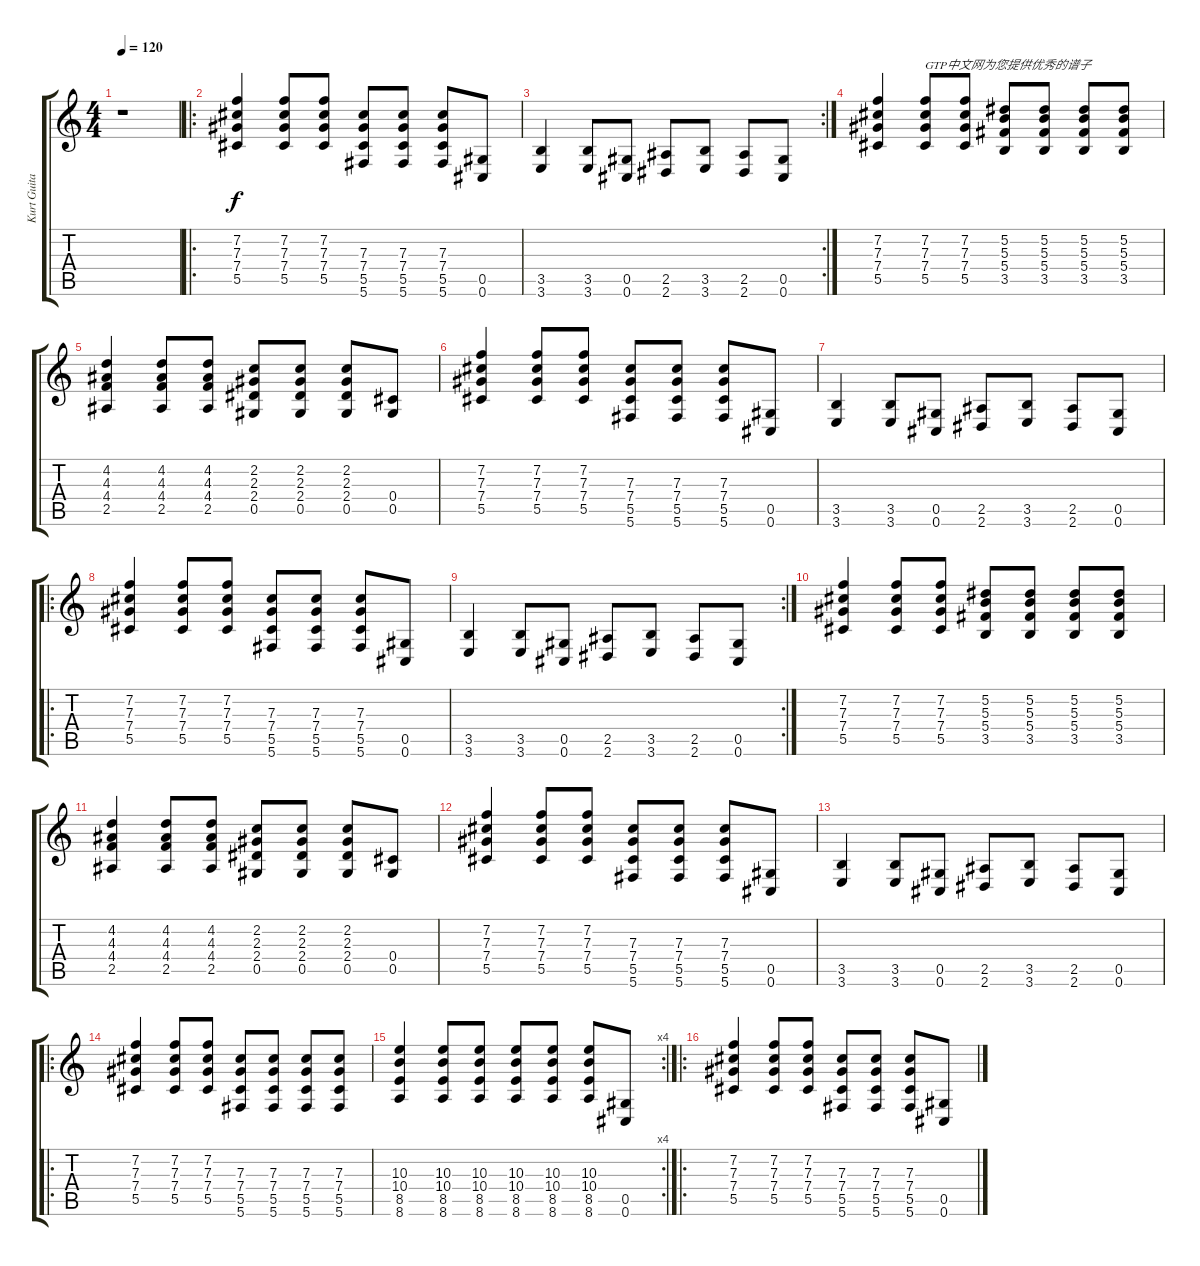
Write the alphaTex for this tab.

\track ("Kurt Guitar" "Kurt Guita") {instrument distortionguitar}
\staff {score tabs}
\tuning (Eb4 Bb3 Gb3 Db3 Ab2 Db2) {hide}
\ts (4 4)
\tempo 120
\clef g2
\ks c
r.1{dy f instrument distortionguitar} |
\ro
(7.2 7.3 7.4 5.5).4 (7.2 7.3 7.4 5.5).8 (7.2 7.3 7.4 5.5).8 (7.3 7.4 5.5 5.6).8 (7.3 7.4 5.5 5.6).8 (7.3 7.4 5.5 5.6).8 (0.5 0.6).8 |
\rc 2
(3.5 3.6).4 (3.5 3.6).8 (0.5 0.6).8 (2.5 2.6).8 (3.5 3.6).8 (2.5 2.6).8 (0.5 0.6).8 |
(7.2 7.3 7.4 5.5).4 (7.2 7.3 7.4 5.5).8{txt "GTP中文网为您提供优秀的谱子"} (7.2 7.3 7.4 5.5).8 (5.2 5.3 5.4 3.5).8 (5.2 5.3 5.4 3.5).8 (5.2 5.3 5.4 3.5).8 (5.2 5.3 5.4 3.5).8 |
(4.2 4.3 4.4 2.5).4 (4.2 4.3 4.4 2.5).8 (4.2 4.3 4.4 2.5).8 (2.2 2.3 2.4 0.5).8 (2.2 2.3 2.4 0.5).8 (2.2 2.3 2.4 0.5).8 (0.4 0.5).8 |
(7.2 7.3 7.4 5.5).4 (7.2 7.3 7.4 5.5).8 (7.2 7.3 7.4 5.5).8 (7.3 7.4 5.5 5.6).8 (7.3 7.4 5.5 5.6).8 (7.3 7.4 5.5 5.6).8 (0.5 0.6).8 |
(3.5 3.6).4 (3.5 3.6).8 (0.5 0.6).8 (2.5 2.6).8 (3.5 3.6).8 (2.5 2.6).8 (0.5 0.6).8 |
\ro
(7.2 7.3 7.4 5.5).4 (7.2 7.3 7.4 5.5).8 (7.2 7.3 7.4 5.5).8 (7.3 7.4 5.5 5.6).8 (7.3 7.4 5.5 5.6).8 (7.3 7.4 5.5 5.6).8 (0.5 0.6).8 |
\rc 2
(3.5 3.6).4 (3.5 3.6).8 (0.5 0.6).8 (2.5 2.6).8 (3.5 3.6).8 (2.5 2.6).8 (0.5 0.6).8 |
(7.2 7.3 7.4 5.5).4 (7.2 7.3 7.4 5.5).8 (7.2 7.3 7.4 5.5).8 (5.2 5.3 5.4 3.5).8 (5.2 5.3 5.4 3.5).8 (5.2 5.3 5.4 3.5).8 (5.2 5.3 5.4 3.5).8 |
(4.2 4.3 4.4 2.5).4 (4.2 4.3 4.4 2.5).8 (4.2 4.3 4.4 2.5).8 (2.2 2.3 2.4 0.5).8 (2.2 2.3 2.4 0.5).8 (2.2 2.3 2.4 0.5).8 (0.4 0.5).8 |
(7.2 7.3 7.4 5.5).4 (7.2 7.3 7.4 5.5).8 (7.2 7.3 7.4 5.5).8 (7.3 7.4 5.5 5.6).8 (7.3 7.4 5.5 5.6).8 (7.3 7.4 5.5 5.6).8 (0.5 0.6).8 |
(3.5 3.6).4 (3.5 3.6).8 (0.5 0.6).8 (2.5 2.6).8 (3.5 3.6).8 (2.5 2.6).8 (0.5 0.6).8 |
\ro
(7.2 7.3 7.4 5.5).4 (7.2 7.3 7.4 5.5).8 (7.2 7.3 7.4 5.5).8 (7.3 7.4 5.5 5.6).8 (7.3 7.4 5.5 5.6).8 (7.3 7.4 5.5 5.6).8 (7.3 7.4 5.5 5.6).8 |
\rc 4
(10.3 10.4 8.5 8.6).4 (10.3 10.4 8.5 8.6).8 (10.3 10.4 8.5 8.6).8 (10.3 10.4 8.5 8.6).8 (10.3 10.4 8.5 8.6).8 (10.3 10.4 8.5 8.6).8 (0.5 0.6).8 |
\ro
(7.2 7.3 7.4 5.5).4 (7.2 7.3 7.4 5.5).8 (7.2 7.3 7.4 5.5).8 (7.3 7.4 5.5 5.6).8 (7.3 7.4 5.5 5.6).8 (7.3 7.4 5.5 5.6).8 (0.5 0.6).8
